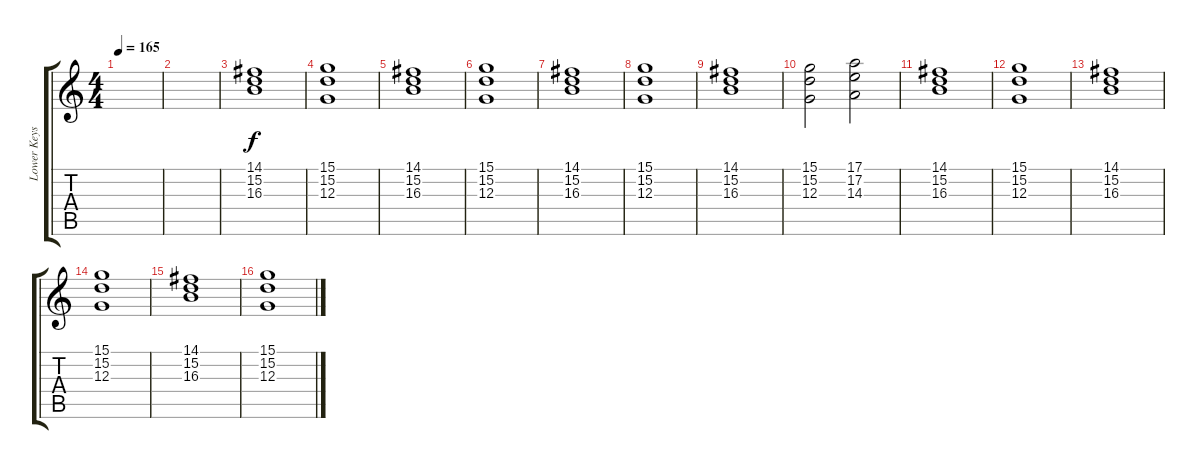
\track ("Lower Keys" "Lower Keys") {instrument stringensemble1}
\staff {score tabs}
\tuning (E4 B3 G3 D3 A2 E2) {hide}
\ts (4 4)
\tempo 165
\clef g2
\ks c
|
|
(14.1 15.2 16.3).1{instrument choiraahs} |
(15.1 15.2 12.3).1 |
(14.1 15.2 16.3).1 |
(15.1 15.2 12.3).1 |
(14.1 15.2 16.3).1 |
(15.1 15.2 12.3).1 |
(14.1 15.2 16.3).1 |
(15.1 15.2 12.3).2 (17.1 17.2 14.3).2 |
(14.1 15.2 16.3).1 |
(15.1 15.2 12.3).1 |
(14.1 15.2 16.3).1 |
(15.1 15.2 12.3).1 |
(14.1 15.2 16.3).1 |
(15.1 15.2 12.3).1
